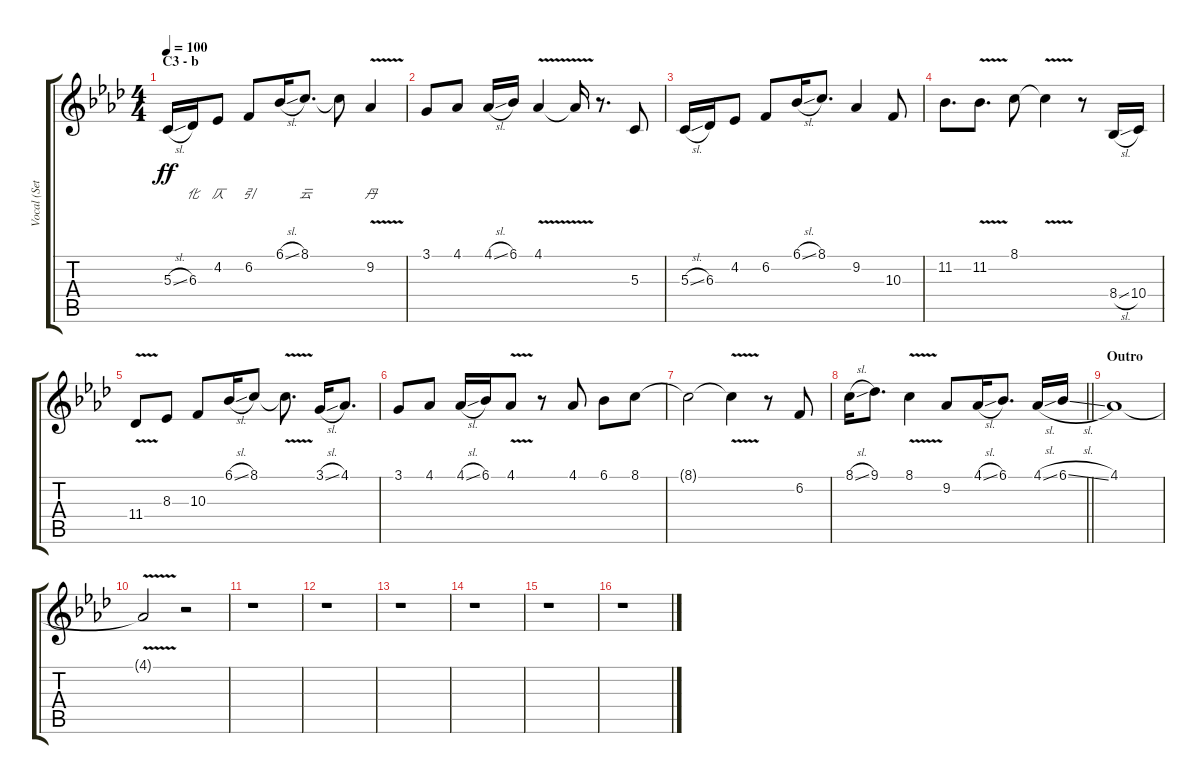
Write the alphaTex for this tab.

\track ("Vocal (Setsuna)" "Vocal (Set") {instrument clarinet}
\staff {score tabs}
\tuning (E4 B3 G3 D3 A2 E2) {hide}
\ts (4 4)
\section ("" "C3 - b")
\tempo 100
\clef g2
\ks ab
5.3{sl}.16{lyrics (0 "") lyrics (1 "") lyrics (2 "") lyrics (3 "") lyrics (4 "") dy ff} 6.3.16{lyrics (0 "化") lyrics (1 "") lyrics (2 "") lyrics (3 "") lyrics (4 "")} 4.2.8{lyrics (0 "仄") lyrics (1 "") lyrics (2 "") lyrics (3 "") lyrics (4 "")} 6.2.8{lyrics (0 "引") lyrics (1 "") lyrics (2 "") lyrics (3 "") lyrics (4 "")} 6.1{sl}.16{lyrics (0 "") lyrics (1 "") lyrics (2 "") lyrics (3 "") lyrics (4 "")} 8.1.8{d lyrics (0 "云") lyrics (1 "") lyrics (2 "") lyrics (3 "") lyrics (4 "")} 8.1{t}.8{lyrics (0 "") lyrics (1 "") lyrics (2 "") lyrics (3 "") lyrics (4 "")} 9.2{v}.4{lyrics (0 "丹") lyrics (1 "") lyrics (2 "") lyrics (3 "") lyrics (4 "")} |
3.1.8{lyrics (0 "") lyrics (1 "") lyrics (2 "") lyrics (3 "") lyrics (4 "")} 4.1.8{lyrics (0 "") lyrics (1 "") lyrics (2 "") lyrics (3 "") lyrics (4 "")} 4.1{sl}.16{lyrics (0 "") lyrics (1 "") lyrics (2 "") lyrics (3 "") lyrics (4 "")} 6.1.16{lyrics (0 "") lyrics (1 "") lyrics (2 "") lyrics (3 "") lyrics (4 "")} 4.1{v}.4{lyrics (0 "") lyrics (1 "") lyrics (2 "") lyrics (3 "") lyrics (4 "")} 4.1{t}.16 r.8{d} 5.3.8 |
5.3{sl}.16 6.3.16 4.2.8 6.2.8 6.1{sl}.16 8.1.8{d} 9.2.4 10.3.8 |
11.2.8{d} 11.2{v}.8{d} 8.1.8 8.1{v t}.4 r.8 8.4{sl}.16 10.4.16 |
11.4{v}.8 8.3.8 10.3.8 6.1{sl}.16 8.1.8 8.1{v t}.8{d} 3.1{sl}.16 4.1.8{d} |
3.1.8 4.1.8 4.1{sl}.16 6.1.16 4.1{v}.8 r.8 4.1.8 6.1.8 8.1.8 |
8.1{t}.2 8.1{v t}.4 r.8 6.2.8 |
\barLineRight lightlight
8.1{sl}.16 9.1.8{d} 8.1{v}.4 9.2.8 4.1{sl}.16 6.1.8{d} 4.1{sl}.16 6.1{sl}.16 |
\section ("" "Outro")
4.1.1{volume 6} |
4.1{v t}.2 r.2 |
r.1 |
r.1 |
r.1 |
r.1 |
r.1 |
r.1
